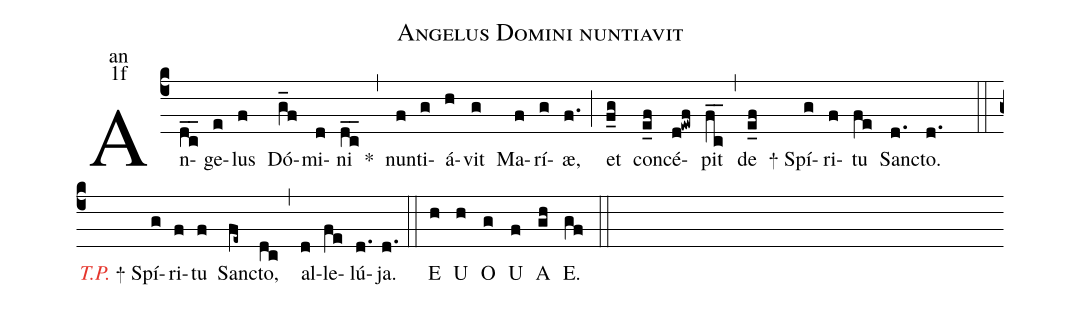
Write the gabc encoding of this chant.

name:Angelus Domini nuntiavit;
office-part:an;
mode:1f;
%%
(c4) An(dc__)ge(e)lus(f) Dó(g_f)mi(d)ni(dc__) <sp>*</sp>(,) nun(f)ti(g)á(h)vit(g) Ma(f)rí(g)æ,(f.) (;) et(f_g) con(e_f)cé(d!ewf)pit(fc__) (,)
de(e_f) <sp>+</sp> Spí(g)ri(f)tu(fe) San(d.)cto.(d.) (::)
<i><c>T.P.</c></i> <sp>+</sp> Sp{í}(g)ri(f)tu(f) San(fe~)cto,(dc) (,)
al(d)le(fe)lú(d.)ja.(d.) (::)
<eu>E(h) U(h) O(g) U(f) A(gh) E.(gf) </eu>(::)
